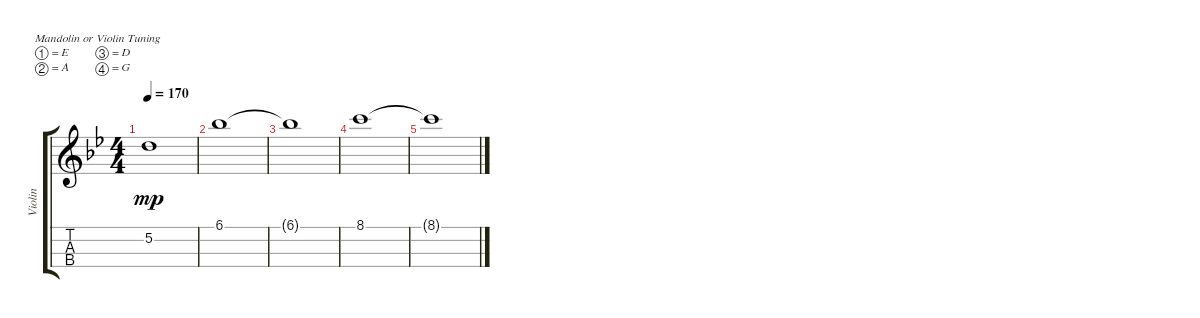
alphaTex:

\defaultSystemsLayout 4
\bracketExtendMode groupsimilarinstruments
\otherSystemsTrackNameOrientation horizontal
\track ("Violin" "Violin") {instrument violin}
\staff {score tabs}
\tuning (E5 A4 D4 G3)
\ts (4 4)
\tempo 170
\clef g2
\ks bb
5.2{t acc forcenatural}.1{dy mp} |
6.1{acc b}.1 |
6.1{t acc b}.1 |
8.1{acc forcenatural}.1 |
8.1{t acc forcenatural}.1
